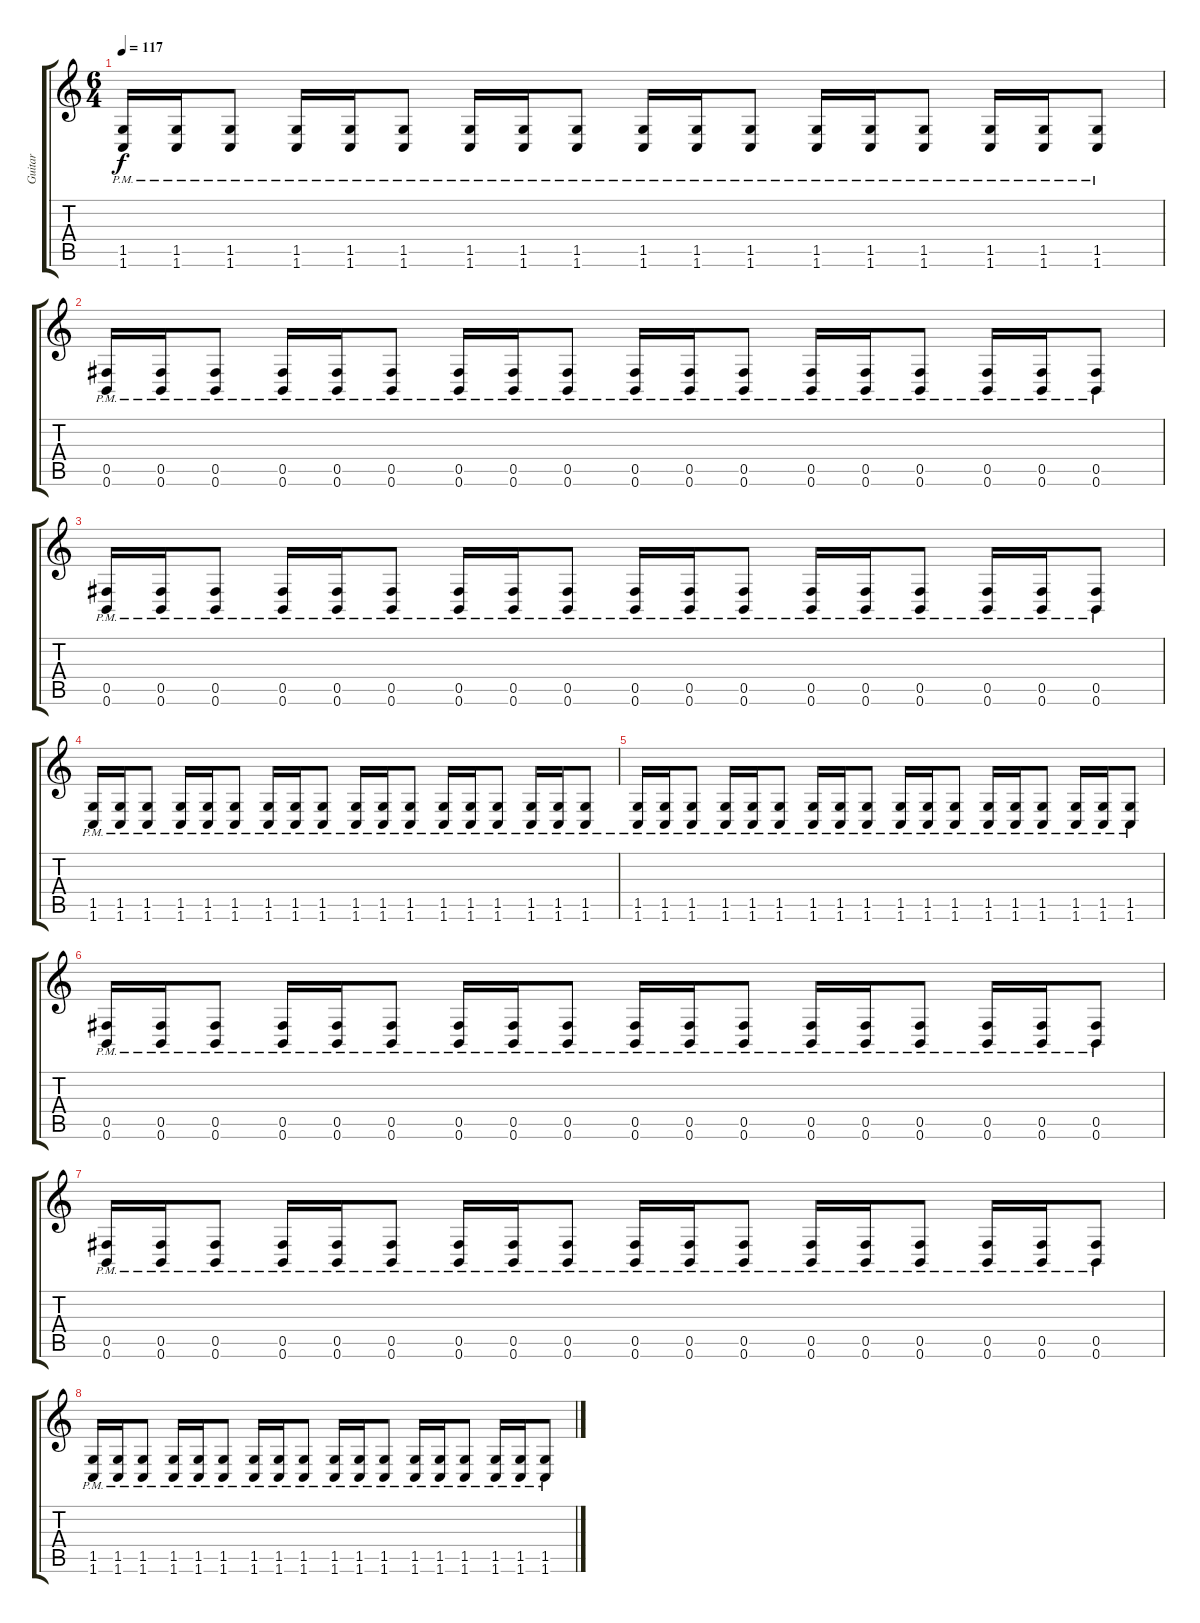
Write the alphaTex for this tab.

\track ("Guitar" "Guitar") {instrument distortionguitar}
\staff {score tabs}
\tuning (Db4 Ab3 E3 B2 Gb2 B1) {hide}
\ts (6 4)
\tempo 117
\clef g2
\ks c
(1.5{pm} 1.6{pm}).16{dy f} (1.5{pm} 1.6{pm}).16 (1.5{pm} 1.6{pm}).8 (1.5{pm} 1.6{pm}).16 (1.5{pm} 1.6{pm}).16 (1.5{pm} 1.6{pm}).8 (1.5{pm} 1.6{pm}).16 (1.5{pm} 1.6{pm}).16 (1.5{pm} 1.6{pm}).8 (1.5{pm} 1.6{pm}).16 (1.5{pm} 1.6{pm}).16 (1.5{pm} 1.6{pm}).8 (1.5{pm} 1.6{pm}).16 (1.5{pm} 1.6{pm}).16 (1.5{pm} 1.6{pm}).8 (1.5{pm} 1.6{pm}).16 (1.5{pm} 1.6{pm}).16 (1.5{pm} 1.6{pm}).8 |
(0.5{pm} 0.6{pm}).16 (0.5{pm} 0.6{pm}).16 (0.5{pm} 0.6{pm}).8 (0.5{pm} 0.6{pm}).16 (0.5{pm} 0.6{pm}).16 (0.5{pm} 0.6{pm}).8 (0.5{pm} 0.6{pm}).16 (0.5{pm} 0.6{pm}).16 (0.5{pm} 0.6{pm}).8 (0.5{pm} 0.6{pm}).16 (0.5{pm} 0.6{pm}).16 (0.5{pm} 0.6{pm}).8 (0.5{pm} 0.6{pm}).16 (0.5{pm} 0.6{pm}).16 (0.5{pm} 0.6{pm}).8 (0.5{pm} 0.6{pm}).16 (0.5{pm} 0.6{pm}).16 (0.5{pm} 0.6{pm}).8 |
(0.5{pm} 0.6{pm}).16 (0.5{pm} 0.6{pm}).16 (0.5{pm} 0.6{pm}).8 (0.5{pm} 0.6{pm}).16 (0.5{pm} 0.6{pm}).16 (0.5{pm} 0.6{pm}).8 (0.5{pm} 0.6{pm}).16 (0.5{pm} 0.6{pm}).16 (0.5{pm} 0.6{pm}).8 (0.5{pm} 0.6{pm}).16 (0.5{pm} 0.6{pm}).16 (0.5{pm} 0.6{pm}).8 (0.5{pm} 0.6{pm}).16 (0.5{pm} 0.6{pm}).16 (0.5{pm} 0.6{pm}).8 (0.5{pm} 0.6{pm}).16 (0.5{pm} 0.6{pm}).16 (0.5{pm} 0.6{pm}).8 |
(1.5{pm} 1.6{pm}).16 (1.5{pm} 1.6{pm}).16 (1.5{pm} 1.6{pm}).8 (1.5{pm} 1.6{pm}).16 (1.5{pm} 1.6{pm}).16 (1.5{pm} 1.6{pm}).8 (1.5{pm} 1.6{pm}).16 (1.5{pm} 1.6{pm}).16 (1.5{pm} 1.6{pm}).8 (1.5{pm} 1.6{pm}).16 (1.5{pm} 1.6{pm}).16 (1.5{pm} 1.6{pm}).8 (1.5{pm} 1.6{pm}).16 (1.5{pm} 1.6{pm}).16 (1.5{pm} 1.6{pm}).8 (1.5{pm} 1.6{pm}).16 (1.5{pm} 1.6{pm}).16 (1.5{pm} 1.6{pm}).8 |
(1.5{pm} 1.6{pm}).16 (1.5{pm} 1.6{pm}).16 (1.5{pm} 1.6{pm}).8 (1.5{pm} 1.6{pm}).16 (1.5{pm} 1.6{pm}).16 (1.5{pm} 1.6{pm}).8 (1.5{pm} 1.6{pm}).16 (1.5{pm} 1.6{pm}).16 (1.5{pm} 1.6{pm}).8 (1.5{pm} 1.6{pm}).16 (1.5{pm} 1.6{pm}).16 (1.5{pm} 1.6{pm}).8 (1.5{pm} 1.6{pm}).16 (1.5{pm} 1.6{pm}).16 (1.5{pm} 1.6{pm}).8 (1.5{pm} 1.6{pm}).16 (1.5{pm} 1.6{pm}).16 (1.5{pm} 1.6{pm}).8 |
(0.5{pm} 0.6{pm}).16 (0.5{pm} 0.6{pm}).16 (0.5{pm} 0.6{pm}).8 (0.5{pm} 0.6{pm}).16 (0.5{pm} 0.6{pm}).16 (0.5{pm} 0.6{pm}).8 (0.5{pm} 0.6{pm}).16 (0.5{pm} 0.6{pm}).16 (0.5{pm} 0.6{pm}).8 (0.5{pm} 0.6{pm}).16 (0.5{pm} 0.6{pm}).16 (0.5{pm} 0.6{pm}).8 (0.5{pm} 0.6{pm}).16 (0.5{pm} 0.6{pm}).16 (0.5{pm} 0.6{pm}).8 (0.5{pm} 0.6{pm}).16 (0.5{pm} 0.6{pm}).16 (0.5{pm} 0.6{pm}).8 |
(0.5{pm} 0.6{pm}).16 (0.5{pm} 0.6{pm}).16 (0.5{pm} 0.6{pm}).8 (0.5{pm} 0.6{pm}).16 (0.5{pm} 0.6{pm}).16 (0.5{pm} 0.6{pm}).8 (0.5{pm} 0.6{pm}).16 (0.5{pm} 0.6{pm}).16 (0.5{pm} 0.6{pm}).8 (0.5{pm} 0.6{pm}).16 (0.5{pm} 0.6{pm}).16 (0.5{pm} 0.6{pm}).8 (0.5{pm} 0.6{pm}).16 (0.5{pm} 0.6{pm}).16 (0.5{pm} 0.6{pm}).8 (0.5{pm} 0.6{pm}).16 (0.5{pm} 0.6{pm}).16 (0.5{pm} 0.6{pm}).8 |
(1.5{pm} 1.6{pm}).16 (1.5{pm} 1.6{pm}).16 (1.5{pm} 1.6{pm}).8 (1.5{pm} 1.6{pm}).16 (1.5{pm} 1.6{pm}).16 (1.5{pm} 1.6{pm}).8 (1.5{pm} 1.6{pm}).16 (1.5{pm} 1.6{pm}).16 (1.5{pm} 1.6{pm}).8 (1.5{pm} 1.6{pm}).16 (1.5{pm} 1.6{pm}).16 (1.5{pm} 1.6{pm}).8 (1.5{pm} 1.6{pm}).16 (1.5{pm} 1.6{pm}).16 (1.5{pm} 1.6{pm}).8 (1.5{pm} 1.6{pm}).16 (1.5{pm} 1.6{pm}).16 (1.5{pm} 1.6{pm}).8
